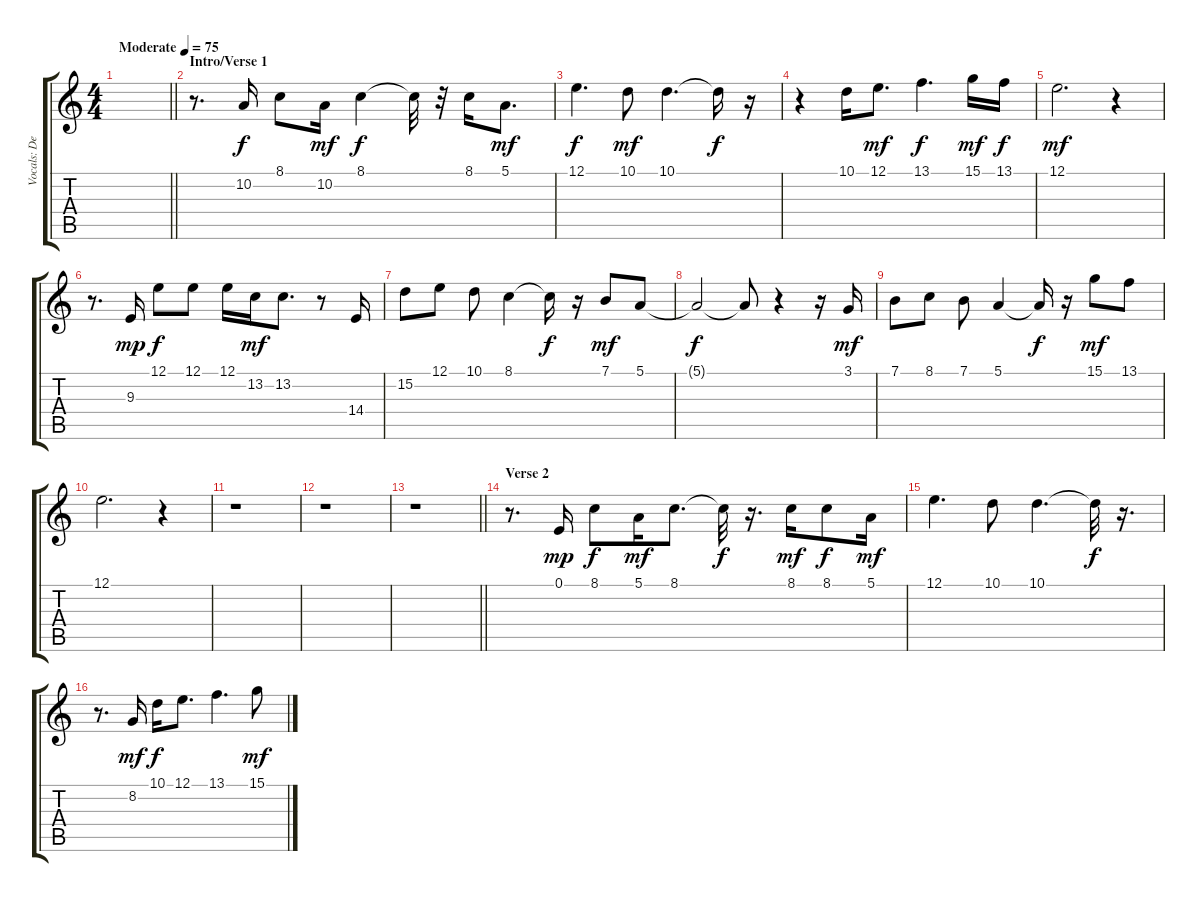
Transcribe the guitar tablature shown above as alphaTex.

\track ("Vocals: Dennis DeYoung" "Vocals: De") {instrument lead3calliope}
\staff {score tabs}
\tuning (E4 B3 G3 D3 A2 E2) {hide}
\ts (4 4)
\tempo (75 "Moderate")
\clef g2
\barLineRight lightlight
\ks c
|
\section ("" "Intro/Verse 1")
r.8{d} 10.2.16 8.1.8{dy f} 10.2.16{dy mf} 8.1.4{dy f} 8.1{t}.32 r.32 8.1.16 5.1.8{d dy mf} |
12.1.4{d dy f} 10.1.8{dy mf} 10.1.4{d} 10.1{t}.16{dy f} r.16 |
r.4 10.1.16 12.1.8{d dy mf} 13.1.4{d dy f} 15.1.16{dy mf} 13.1.16{dy f} |
12.1.2{d dy mf} r.4 |
r.8{d} 9.3.16{dy mp} 12.1.8{dy f} 12.1.8 12.1.16 13.2.16{dy mf} 13.2.8{d} r.8 14.4.16 |
15.2.8 12.1.8 10.1.8 8.1.4 8.1{t}.16{dy f} r.16 7.1.8{dy mf} 5.1.8 |
5.1{t}.2{dy f} 5.1{t}.8 r.4 r.16 3.1.16{dy mf} |
7.1.8 8.1.8 7.1.8 5.1.4 5.1{t}.16{dy f} r.16 15.1.8{dy mf} 13.1.8 |
12.1.2{d} r.4 |
r.1 |
r.1 |
\barLineRight lightlight
r.1 |
\section ("" "Verse 2")
r.8{d} 0.1.16{dy mp} 8.1.8{dy f} 5.1.16{dy mf} 8.1.8{d} 8.1{t}.32{dy f} r.16{d} 8.1.16{dy mf} 8.1.8{dy f} 5.1.16{dy mf} |
12.1.4{d} 10.1.8 10.1.4{d} 10.1{t}.32{dy f} r.16{d} |
r.8{d} 8.2.16{dy mf} 10.1.16{dy f} 12.1.8{d} 13.1.4{d} 15.1.8{dy mf}
